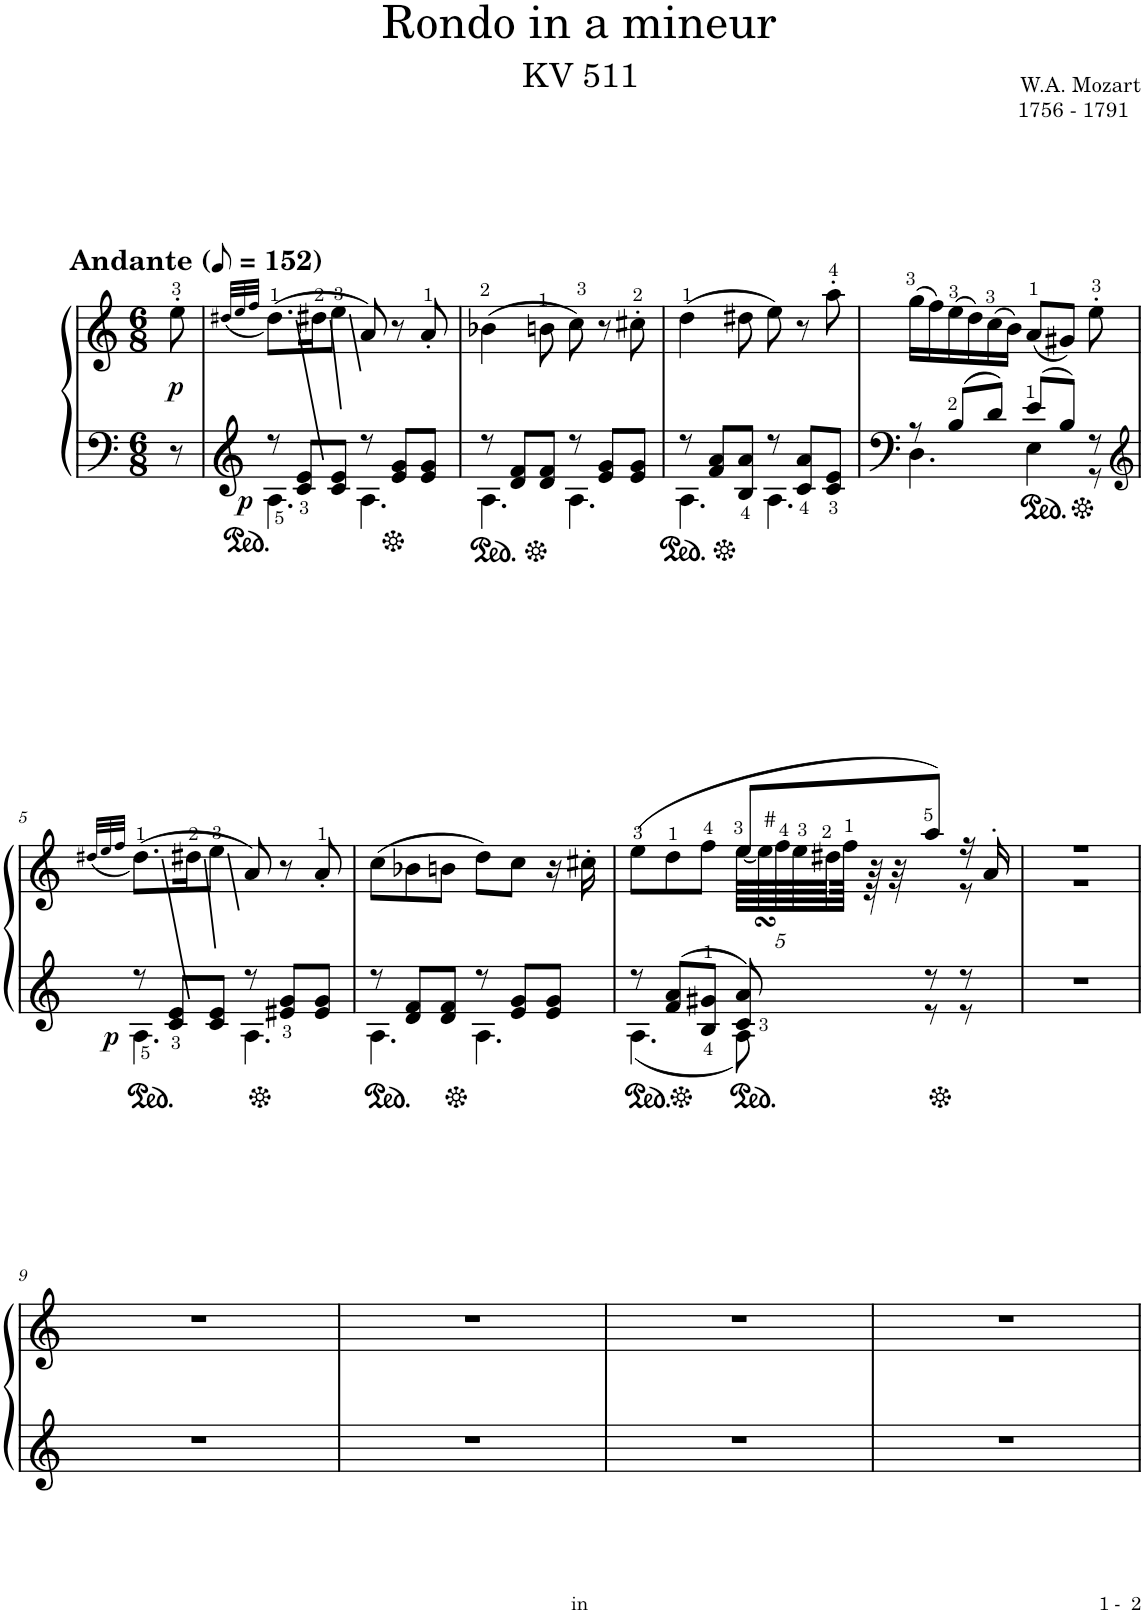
**kern	**kern	**dynam
*part1	*part1	*part1
*staff2	*staff1	*staff1/2
*I"Piano	*	*
*I'Pno.	*	*
*clefF4	*clefG2	*
*k[]	*k[]	*
*M6/8	*M6/8	*
*MM76	*MM76	*
=	=	=
!	!LO:TX:a:B:t=Andante	!
!	!	!LO:DY:b
8r	8ee'\	p
=1	=1	=1
.	(32qdd#X/LLL	.
.	32qee/	.
.	32qff/JJJ	.
*^	*	*
!	!	!	!LO:DY:b=2
8r	4.A\	(8.dd#\L)	p
8c/< 8e/<L	.	.	.
.	.	16dd#X\K	.
8c/ 8e/J	.	8ee\J	.
8r	4.A\	8a/)	.
8e/ 8g/L	.	8r	.
8e/ 8g/J	.	8a'/	.
=2	=2	=2	=2
8r	4.A\	(4b-X\	.
8d/ 8f/L	.	.	.
8d/ 8f/J	.	8bn\	.
8r	4.A\	8cc\)	.
8e/ 8g/L	.	8r	.
8e/ 8g/J	.	8cc#X'\	.
=3	=3	=3	=3
8r	4.A\	(4dd\	.
8f/ 8a/L	.	.	.
8B/< 8a/<J	.	8dd#X\	.
8r	4.A\	8ee\)	.
8c/< 8a/<L	.	8r	.
8c/< 8e/<J	.	8aa'\	.
=4	=4	=4	=4
8r	4.D\	(16gg\LL	.
.	.	16ff\)	.
8B/L	.	(16ee\	.
.	.	16dd\)	.
8d/J	.	(16cc\	.
.	.	16b\JJ)	.
8e/L	4E\	(8a/L	.
8B/J	.	8g#X/J)	.
8r	8r	8ee'\	.
!!LO:LB:g=z
=5	=5	=5	=5
*clefG2	*	*	*
.	.	(32qdd#X/LLL	.
.	.	32qee/	.
.	.	32qff/JJJ	.
!	!	!	!LO:DY:b=2
8r	4.A\	(8.dd#\L)	p
8c/< 8e/<L	.	.	.
.	.	16dd#X\K	.
8c/ 8e/J	.	8ee\J	.
8r	4.A\	8a/)	.
8e#X/< 8g/<L	.	8r	.
8e#/ 8g/J	.	8a'/	.
=6	=6	=6	=6
8r	4.A\	(8cc\L	.
8d/ 8f/L	.	8b-X\	.
8d/ 8f/J	.	8bn\J	.
8r	4.A\	8dd\L)	.
8e/ 8g/L	.	8cc\J	.
8e/ 8g/J	.	16r	.
.	.	16cc#X'\	.
=7	=7	=7	=7
*	*	*^	*
8r	4.A\	(8ee\L	4.ryy	.
8f/ 8a/L	.	8dd\	.	.
8B/< 8g#X/<J	.	8ff\J	.	.
*	*	*	*Xbrackettup	*
8c/< 8a/<	8A\	8ee/L	[80ee\LLLL	.
!	!	!	!LO:TX:a:t=#	!
.	.	.	80eesSsS\]	.
.	.	.	80ff\	.
.	.	.	80ee\	.
.	.	.	80dd#X\	.
.	.	.	64ff\JJJJ	.
.	.	.	64r	.
.	.	.	32r	.
8r	8r	8aa/J)	8ryy	.
8r	8r	16r	8r	.
.	.	16a'/	.	.
*v	*v	*	*	*
=8	=8	=8	=8
2.r	2.r	2.r	.
*	*v	*v	*
!!LO:LB:g=z
=9	=9	=9
2.r	2.r	.
=10	=10	=10
2.r	2.r	.
=11	=11	=11
2.r	2.r	.
=12	=12	=12
2.r	2.r	.
=	=	=
*-	*-	*-
